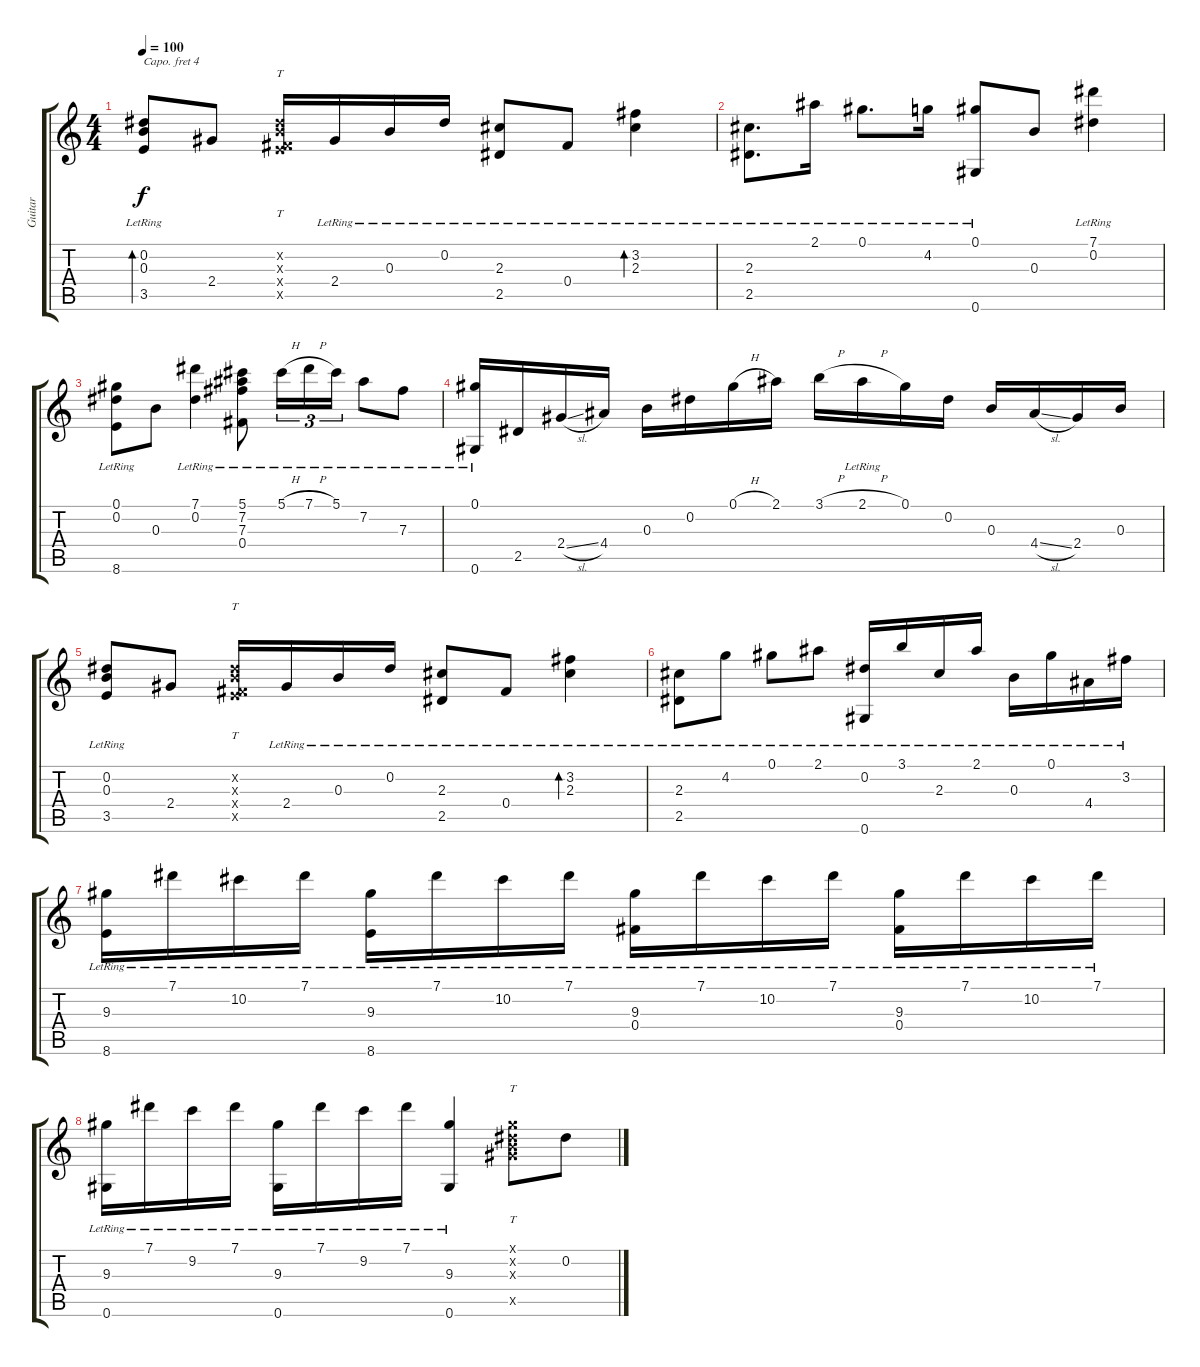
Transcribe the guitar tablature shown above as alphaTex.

\track ("Guitar" "Guitar") {instrument acousticguitarsteel}
\staff {score tabs}
\capo 4
\tuning (E4 B3 G3 D3 A2 E2) {hide}
\ts (4 4)
\tempo 100
\clef g2
\ks c
(0.2{lr} 0.3{lr} 3.5{lr}).8{bd 120 dy f} 2.4.8 (0.2{x} 0.3{x} 0.4{x} 3.5{x}).16{tt} 2.4{lr}.16 0.3{lr}.16 0.2{lr}.16 (2.3{lr} 2.5{lr}).8 0.4{lr}.8 (3.2{lr} 2.3{lr}).4{bd 120} |
(2.3{lr} 2.5{lr}).8{d} 2.1{lr}.16 0.1{lr}.8{d} 4.2{lr}.16 (0.1{lr} 0.6{lr}).8 0.3.8 (7.1{lr} 0.2).4 |
(0.1{lr} 0.2 8.6{lr}).8 0.3.8 (7.1{lr} 0.2).4 (5.1{lr} 7.2{lr} 7.3 0.4{lr}).8 5.1{h lr}.16{tu (3 2)} 7.1{h lr}.16{tu (3 2)} 5.1{lr}.16{tu (3 2)} 7.2{lr}.8 7.3{lr}.8 |
(0.1{lr} 0.6).16 2.5.16 2.4{sl}.16 4.4.16 0.3.16 0.2.16 0.1{h}.16 2.1.16 3.1{h}.16 2.1{h lr}.16 0.1.16 0.2.16 0.3.16 4.4{sl}.16 2.4.16 0.3.16 |
(0.2{lr} 0.3{lr} 3.5{lr}).8 2.4.8 (0.2{x} 0.3{x} 0.4{x} 3.5{x}).16{tt} 2.4{lr}.16 0.3{lr}.16 0.2{lr}.16 (2.3{lr} 2.5{lr}).8 0.4{lr}.8 (3.2{lr} 2.3{lr}).4{bd 120} |
(2.3{lr} 2.5{lr}).8 4.2{lr}.8 0.1{lr}.8 2.1{lr}.8 (0.2{lr} 0.6{lr}).16 3.1{lr}.16 2.3{lr}.16 2.1{lr}.16 0.3{lr}.16 0.1{lr}.16 4.4{lr}.16 3.2{lr}.16 |
(9.3 8.6{lr}).16 7.1{lr}.16 10.2{lr}.16 7.1{lr}.16 (9.3 8.6{lr}).16 7.1{lr}.16 10.2{lr}.16 7.1{lr}.16 (9.3{lr} 0.4{lr}).16 7.1{lr}.16 10.2{lr}.16 7.1{lr}.16 (9.3{lr} 0.4{lr}).16 7.1{lr}.16 10.2{lr}.16 7.1{lr}.16 |
(9.3{lr} 0.6).16 7.1{lr}.16 9.2{lr}.16 7.1{lr}.16 (9.3{lr} 0.6).16 7.1{lr}.16 9.2{lr}.16 7.1{lr}.16 (9.3{lr} 0.6).4 (0.1{x} 0.2{x} 0.3{x} 7.5{x}).8{tt} 0.2.8
